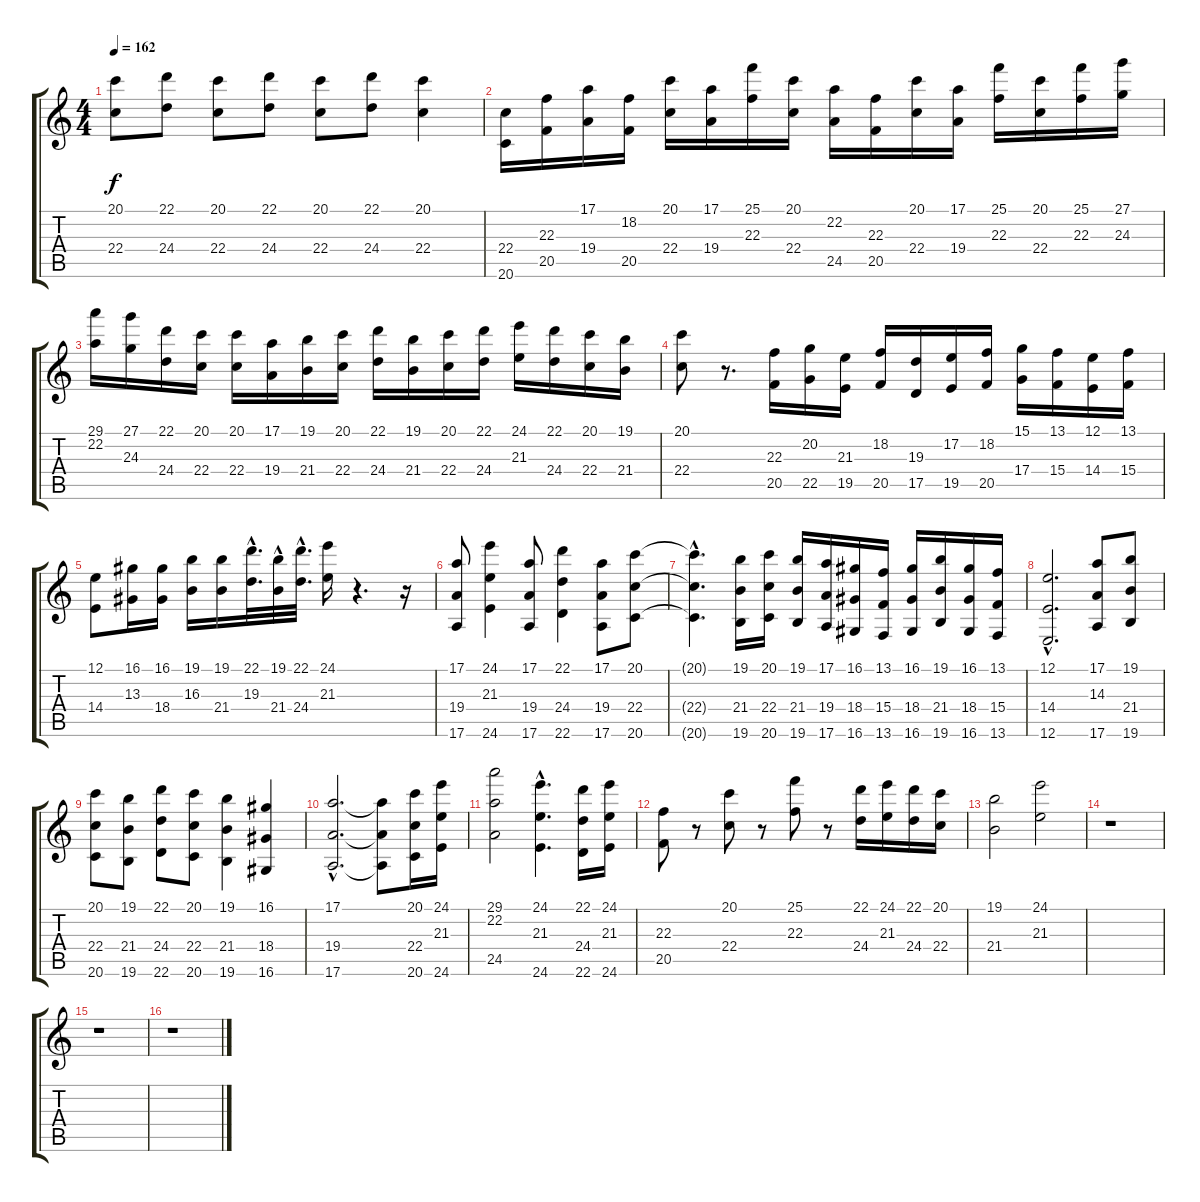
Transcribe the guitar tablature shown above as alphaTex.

\track "" {instrument stringensemble1}
\staff {score tabs}
\tuning (E4 B3 G3 D3 A2 E2) {hide}
\ts (4 4)
\tempo 162
\clef g2
\ks c
(20.1 22.4).8{dy f} (22.1 24.4).8 (20.1 22.4).8 (22.1 24.4).8 (20.1 22.4).8 (22.1 24.4).8 (20.1 22.4).4 |
(22.4 20.6).16 (22.3 20.5).16 (17.1 19.4).16 (18.2 20.5).16 (20.1 22.4).16 (17.1 19.4).16 (25.1 22.3).16 (20.1 22.4).16 (22.2 24.5).16 (22.3 20.5).16 (20.1 22.4).16 (17.1 19.4).16 (25.1 22.3).16 (20.1 22.4).16 (25.1 22.3).16 (27.1 24.3).16 |
(29.1 22.2).16 (27.1 24.3).16 (22.1 24.4).16 (20.1 22.4).16 (20.1 22.4).16 (17.1 19.4).16 (19.1 21.4).16 (20.1 22.4).16 (22.1 24.4).16 (19.1 21.4).16 (20.1 22.4).16 (22.1 24.4).16 (24.1 21.3).16 (22.1 24.4).16 (20.1 22.4).16 (19.1 21.4).16 |
(20.1 22.4).8 r.8{d} (22.3 20.5).16 (20.2 22.5).16 (21.3 19.5).16 (18.2 20.5).16 (19.3 17.5).16 (17.2 19.5).16 (18.2 20.5).16 (15.1 17.4).16 (13.1 15.4).16 (12.1 14.4).16 (13.1 15.4).16 |
(12.1 14.4).8 (16.1 13.3).16 (16.1 18.4).16 (19.1 16.3).16 (19.1 21.4).16 (22.1{hac} 19.3{hac}).32{d} (19.1{hac} 21.4{hac}).32 (22.1{hac} 24.4{hac}).32{d} (24.1 21.3).16 r.4{d} r.16 |
(17.1 19.4 17.6).8 (24.1 21.3 24.6).4 (17.1 19.4 17.6).8 (22.1 24.4 22.6).4 (17.1 19.4 17.6).8 (20.1 22.4 20.6).8 |
(20.1{hac t} 22.4{hac t} 20.6{hac t}).4{d} (19.1 21.4 19.6).16 (20.1 22.4 20.6).16 (19.1 21.4 19.6).16 (17.1 19.4 17.6).16 (16.1 18.4 16.6).16 (13.1 15.4 13.6).16 (16.1 18.4 16.6).16 (19.1 21.4 19.6).16 (16.1 18.4 16.6).16 (13.1 15.4 13.6).16 |
(12.1{hac} 14.4{hac} 12.6{hac}).2{d} (17.1 14.3 17.6).8 (19.1 21.4 19.6).8 |
(20.1 22.4 20.6).8 (19.1 21.4 19.6).8 (22.1 24.4 22.6).8 (20.1 22.4 20.6).8 (19.1 21.4 19.6).4 (16.1 18.4 16.6).4 |
(17.1{hac} 19.4{hac} 17.6{hac}).2{d} (17.1{t} 19.4{t} 17.6{t}).8 (20.1 22.4 20.6).16 (24.1 21.3 24.6).16 |
(29.1 22.2 24.5).2 (24.1{hac} 21.3{hac} 24.6{hac}).4{d} (22.1 24.4 22.6).16 (24.1 21.3 24.6).16 |
(22.3 20.5).8 r.8 (20.1 22.4).8 r.8 (25.1 22.3).8 r.8 (22.1 24.4).16 (24.1 21.3).16 (22.1 24.4).16 (20.1 22.4).16 |
(19.1 21.4).2 (24.1 21.3).2 |
r.1 |
r.1 |
r.1
